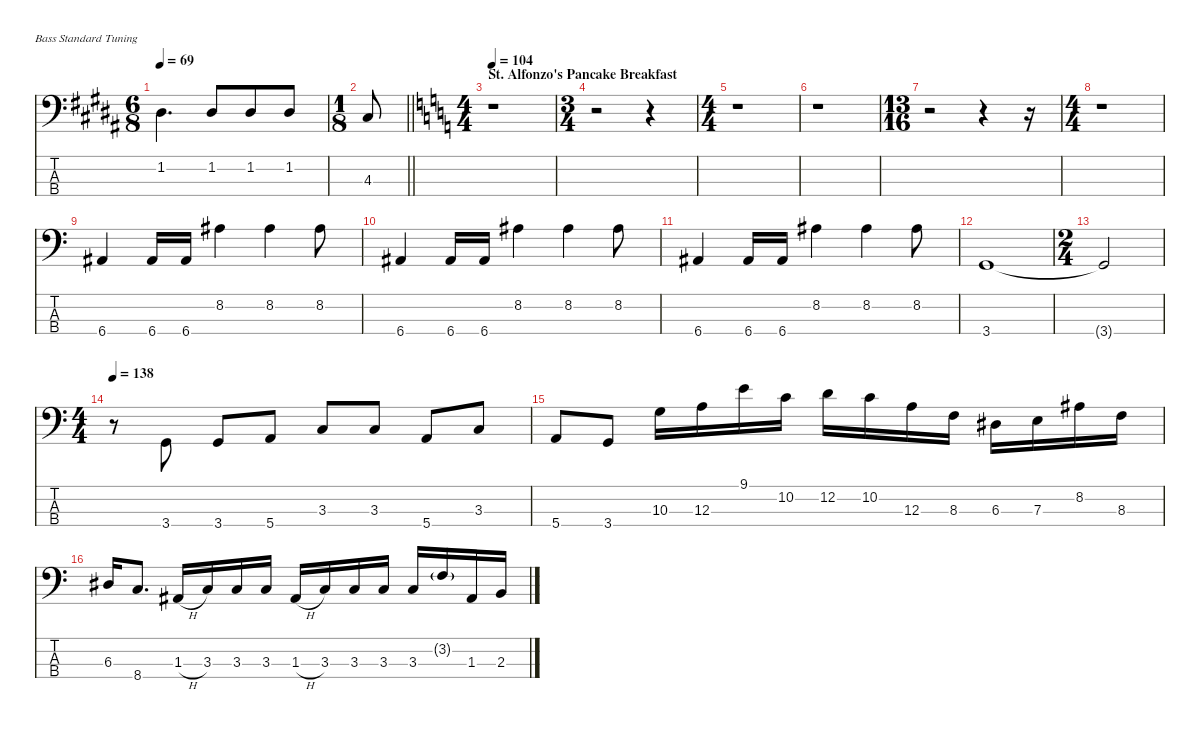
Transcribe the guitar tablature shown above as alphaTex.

\defaultSystemsLayout 4
\hideDynamics
\bracketExtendMode nobrackets
\singleTrackTrackNamePolicy hidden
\multiTrackTrackNamePolicy hidden
\firstSystemTrackNameMode fullname
\firstSystemTrackNameOrientation horizontal
\otherSystemsTrackNameOrientation horizontal
\track ("Bass" "el.bs.") {instrument electricbassfinger}
\staff {score tabs}
\tuning (G2 D2 A1 E1)
\ts (6 8)
\tempo 69
\clef f4
\ks b
1.2{acc #}.4{d dy fff beam Down} 1.2{acc #}.8{beam Up} 1.2{acc #}.8{beam Up} 1.2{acc #}.8{beam Up} |
\ts (1 8)
\barLineRight lightlight
4.3{acc #}.8{beam Up} |
\ts (4 4)
\section ("" "St. Alfonzo's Pancake Breakfast")
\tempo 104
\ks c
r.1{beam Down} |
\ts (3 4)
r.2{beam Down} r.4{beam Down} |
\ts (4 4)
r.1{beam Down} |
r.1{beam Down} |
\ts (13 16)
r.2{beam Down} r.4{beam Down} r.16{beam Down} |
\ts (4 4)
r.1{beam Down} |
6.4{acc #}.4{beam Up} 6.4{acc #}.16{beam Up} 6.4{acc #}.16{beam Up} 8.2{acc #}.4{beam Down} 8.2{acc #}.4{beam Down} 8.2{acc #}.8{beam Down} |
6.4{acc #}.4{beam Up} 6.4{acc #}.16{beam Up} 6.4{acc #}.16{beam Up} 8.2{acc #}.4{beam Down} 8.2{acc #}.4{beam Down} 8.2{acc #}.8{beam Down} |
6.4{acc #}.4{beam Up} 6.4{acc #}.16{beam Up} 6.4{acc #}.16{beam Up} 8.2{acc #}.4{beam Down} 8.2{acc #}.4{beam Down} 8.2{acc #}.8{beam Down} |
3.4.1{beam Up} |
\ts (2 4)
3.4{t}.2{dy f beam Up} |
\ts (4 4)
\tempo 138
r.8{beam Down} 3.4.8{dy fff beam Up} 3.4.8{beam Up} 5.4.8{beam Up} 3.3.8{beam Up} 3.3.8{beam Up} 5.4.8{beam Up} 3.3.8{beam Up} |
5.4.8{beam Up} 3.4.8{beam Up} 10.3.16{beam Down} 12.3.16{beam Down} 9.1.16{beam Down} 10.2.16{beam Down} 12.2.16{beam Down} 10.2.16{beam Down} 12.3.16{beam Down} 8.3.16{beam Down} 6.3{acc #}.16{beam Down} 7.3.16{beam Down} 8.2{acc #}.16{beam Down} 8.3.16{beam Down} |
6.3{acc #}.16{beam Up} 8.4.8{d beam Up} 1.3{h acc #}.16{beam Up} 3.3.16{beam Up} 3.3.16{beam Up} 3.3.16{beam Up} 1.3{h acc #}.16{beam Up} 3.3.16{beam Up} 3.3.16{beam Up} 3.3.16{beam Up} 3.3.16{beam Up} 3.2{g}.16{dy ff beam Up} 1.3{acc #}.16{dy fff beam Up} 2.3.16{beam Up}
